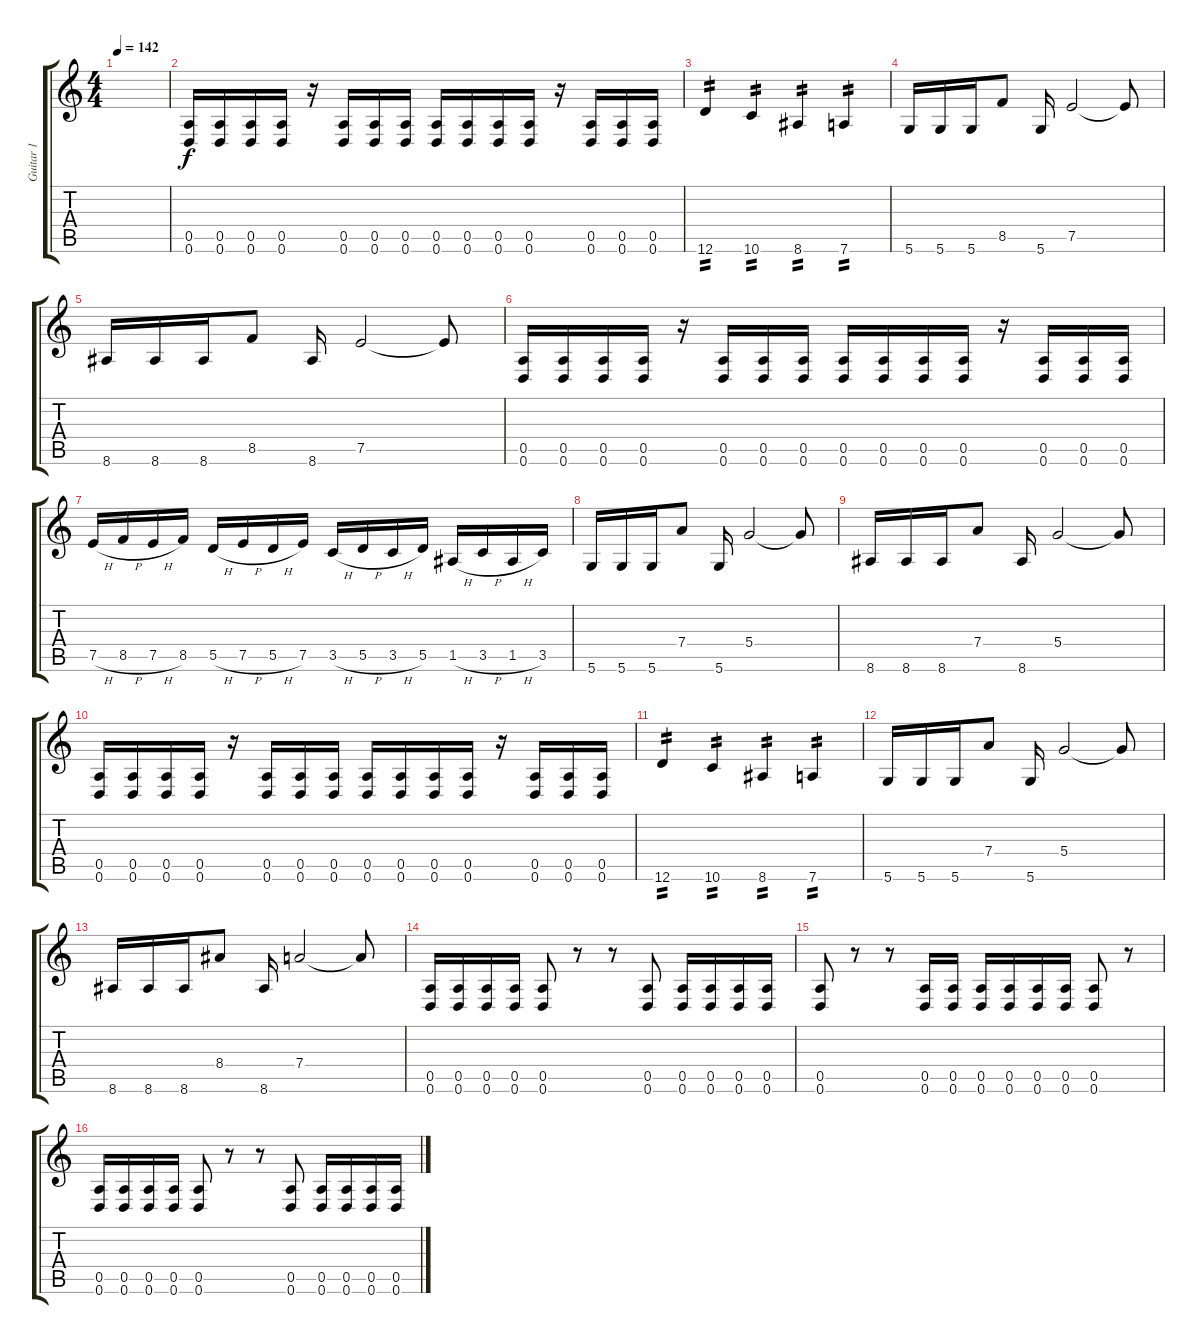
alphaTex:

\track ("Guitar 1" "Guitar 1") {instrument distortionguitar}
\staff {score tabs}
\tuning (E4 B3 G3 D3 A2 D2) {hide}
\ts (4 4)
\tempo 142
\clef g2
\ks c
|
(0.5 0.6).16 (0.5 0.6).16 (0.5 0.6).16 (0.5 0.6).16 r.16 (0.5 0.6).16 (0.5 0.6).16 (0.5 0.6).16 (0.5 0.6).16 (0.5 0.6).16 (0.5 0.6).16 (0.5 0.6).16 r.16 (0.5 0.6).16 (0.5 0.6).16 (0.5 0.6).16 |
12.6.4{tp 2} 10.6.4{tp 2} 8.6.4{tp 2} 7.6.4{tp 2} |
5.6.16 5.6.16 5.6.16 8.5.8 5.6.16 7.5.2 7.5{t}.8 |
8.6.16 8.6.16 8.6.16 8.5.8 8.6.16 7.5.2 7.5{t}.8 |
(0.5 0.6).16 (0.5 0.6).16 (0.5 0.6).16 (0.5 0.6).16 r.16 (0.5 0.6).16 (0.5 0.6).16 (0.5 0.6).16 (0.5 0.6).16 (0.5 0.6).16 (0.5 0.6).16 (0.5 0.6).16 r.16 (0.5 0.6).16 (0.5 0.6).16 (0.5 0.6).16 |
7.5{h}.16 8.5{h}.16 7.5{h}.16 8.5.16 5.5{h}.16 7.5{h}.16 5.5{h}.16 7.5.16 3.5{h}.16 5.5{h}.16 3.5{h}.16 5.5.16 1.5{h}.16 3.5{h}.16 1.5{h}.16 3.5.16 |
5.6.16 5.6.16 5.6.16 7.4.8 5.6.16 5.4.2 5.4{t}.8 |
8.6.16 8.6.16 8.6.16 7.4.8 8.6.16 5.4.2 5.4{t}.8 |
(0.5 0.6).16 (0.5 0.6).16 (0.5 0.6).16 (0.5 0.6).16 r.16 (0.5 0.6).16 (0.5 0.6).16 (0.5 0.6).16 (0.5 0.6).16 (0.5 0.6).16 (0.5 0.6).16 (0.5 0.6).16 r.16 (0.5 0.6).16 (0.5 0.6).16 (0.5 0.6).16 |
12.6.4{tp 2} 10.6.4{tp 2} 8.6.4{tp 2} 7.6.4{tp 2} |
5.6.16 5.6.16 5.6.16 7.4.8 5.6.16 5.4.2 5.4{t}.8 |
8.6.16 8.6.16 8.6.16 8.4.8 8.6.16 7.4.2 7.4{t}.8 |
(0.5 0.6).16 (0.5 0.6).16 (0.5 0.6).16 (0.5 0.6).16 (0.5 0.6).8 r.8 r.8 (0.5 0.6).8 (0.5 0.6).16 (0.5 0.6).16 (0.5 0.6).16 (0.5 0.6).16 |
(0.5 0.6).8 r.8 r.8 (0.5 0.6).16 (0.5 0.6).16 (0.5 0.6).16 (0.5 0.6).16 (0.5 0.6).16 (0.5 0.6).16 (0.5 0.6).8 r.8 |
(0.5 0.6).16 (0.5 0.6).16 (0.5 0.6).16 (0.5 0.6).16 (0.5 0.6).8 r.8 r.8 (0.5 0.6).8 (0.5 0.6).16 (0.5 0.6).16 (0.5 0.6).16 (0.5 0.6).16
